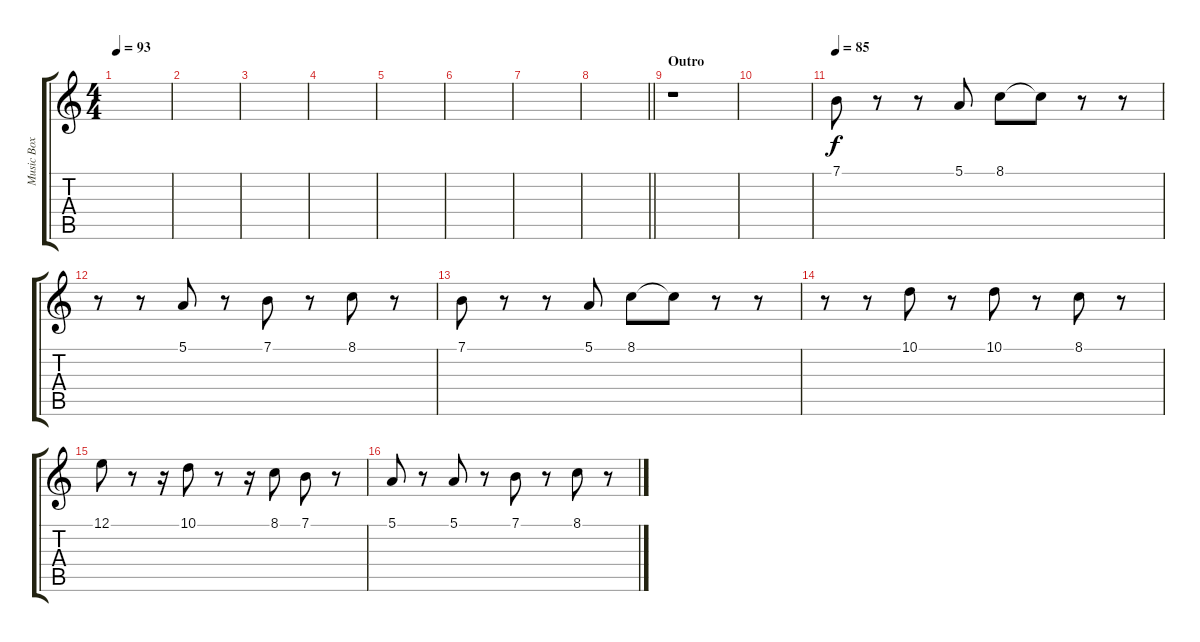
\track ("Music Box" "Music Box") {instrument vibraphone}
\staff {score tabs}
\tuning (E4 B3 G3 D3 A2 E2) {hide}
\ts (4 4)
\tempo 93
\clef g2
\ks c
|
|
|
|
|
|
|
\barLineRight lightlight
|
\section ("" "Outro")
r.1{instrument musicbox} |
|
\tempo 85
7.1.8 r.8 r.8 5.1.8 8.1.8 8.1{t}.8 r.8 r.8 |
r.8 r.8 5.1.8 r.8 7.1.8 r.8 8.1.8 r.8 |
7.1.8 r.8 r.8 5.1.8 8.1.8 8.1{t}.8 r.8 r.8 |
r.8 r.8 10.1.8 r.8 10.1.8 r.8 8.1.8 r.8 |
12.1.8 r.8 r.16 10.1.8 r.8 r.16 8.1.8 7.1.8 r.8 |
5.1.8 r.8 5.1.8 r.8 7.1.8 r.8 8.1.8 r.8
